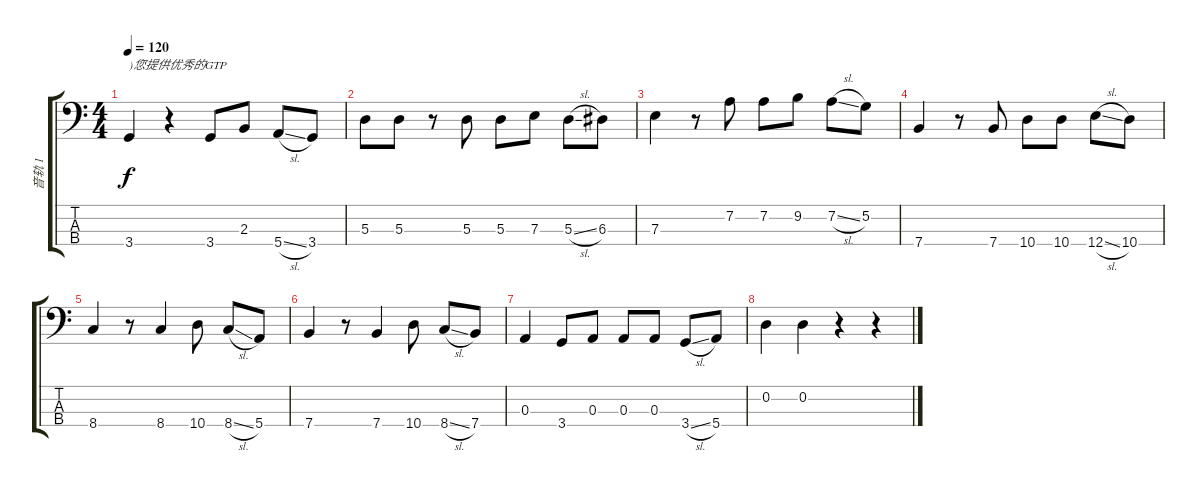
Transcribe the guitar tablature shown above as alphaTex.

\track ("音轨 1" "音轨 1") {instrument acousticguitarsteel}
\staff {score tabs}
\tuning (G2 D2 A1 E1) {hide}
\ts (4 4)
\tempo 120
\clef f4
\ks c
3.4.4{txt ")您提供优秀的GTP" dy f} r.4 3.4.8 2.3.8 5.4{sl}.8 3.4.8 |
5.3.8 5.3.8 r.8 5.3.8 5.3.8 7.3.8 5.3{sl}.8 6.3.8 |
7.3.4 r.8 7.2.8 7.2.8 9.2.8 7.2{sl}.8 5.2.8 |
7.4.4 r.8 7.4.8 10.4.8 10.4.8 12.4{sl}.8 10.4.8 |
8.4.4 r.8 8.4.4 10.4.8 8.4{sl}.8 5.4.8 |
7.4.4 r.8 7.4.4 10.4.8 8.4{sl}.8 7.4.8 |
0.3.4 3.4.8 0.3.8 0.3.8 0.3.8 3.4{sl}.8 5.4.8 |
0.2.4 0.2.4 r.4 r.4
